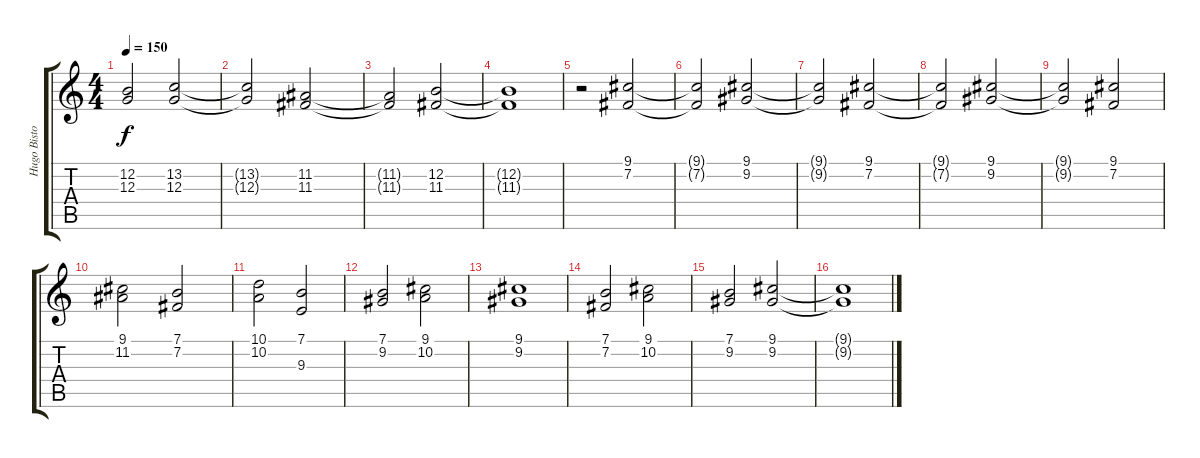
\track ("Hugo Bistolfi" "Hugo Bisto") {instrument synthstrings1}
\staff {score tabs}
\tuning (E4 B3 G3 D3 A2 E2) {hide}
\ts (4 4)
\tempo 150
\clef g2
\ks c
(12.2{t} 12.3{t}).2{dy f} (13.2 12.3).2 |
(13.2{t} 12.3{t}).2 (11.2 11.3).2 |
(11.2{t} 11.3{t}).2 (12.2 11.3).2 |
(12.2{t} 11.3{t}).1 |
r.2 (9.1 7.2).2 |
(9.1{t} 7.2{t}).2 (9.1 9.2).2 |
(9.1{t} 9.2{t}).2 (9.1 7.2).2 |
(9.1{t} 7.2{t}).2 (9.1 9.2).2 |
(9.1{t} 9.2{t}).2 (9.1 7.2).2 |
(9.1 11.2).2 (7.1 7.2).2 |
(10.1 10.2).2 (7.1 9.3).2 |
(7.1 9.2).2 (9.1 10.2).2 |
(9.1 9.2).1 |
(7.1 7.2).2 (9.1 10.2).2 |
(7.1 9.2).2 (9.1 9.2).2 |
(9.1{t} 9.2{t}).1
